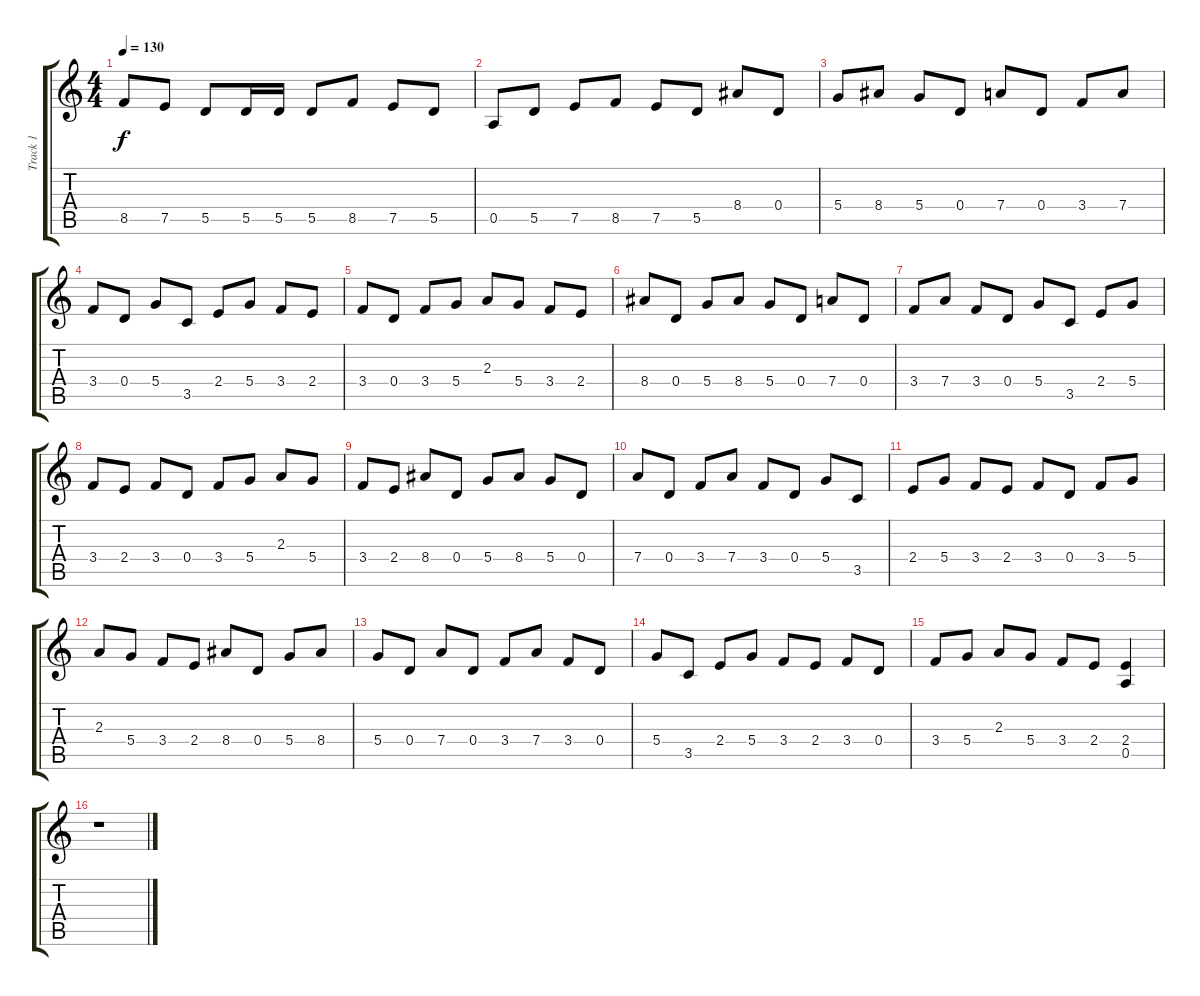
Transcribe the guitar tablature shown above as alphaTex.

\track ("Track 1" "Track 1") {instrument electricguitarclean}
\staff {score tabs}
\tuning (E4 B3 G3 D3 A2 E2) {hide}
\ts (4 4)
\tempo 130
\clef g2
\ks c
8.5.8{dy f} 7.5.8 5.5.8 5.5.16 5.5.16 5.5.8 8.5.8 7.5.8 5.5.8 |
0.5.8 5.5.8 7.5.8 8.5.8 7.5.8 5.5.8 8.4.8 0.4.8 |
5.4.8 8.4.8 5.4.8 0.4.8 7.4.8 0.4.8 3.4.8 7.4.8 |
3.4.8 0.4.8 5.4.8 3.5.8 2.4.8 5.4.8 3.4.8 2.4.8 |
3.4.8 0.4.8 3.4.8 5.4.8 2.3.8 5.4.8 3.4.8 2.4.8 |
8.4.8 0.4.8 5.4.8 8.4.8 5.4.8 0.4.8 7.4.8 0.4.8 |
3.4.8 7.4.8 3.4.8 0.4.8 5.4.8 3.5.8 2.4.8 5.4.8 |
3.4.8 2.4.8 3.4.8 0.4.8 3.4.8 5.4.8 2.3.8 5.4.8 |
3.4.8 2.4.8 8.4.8 0.4.8 5.4.8 8.4.8 5.4.8 0.4.8 |
7.4.8 0.4.8 3.4.8 7.4.8 3.4.8 0.4.8 5.4.8 3.5.8 |
2.4.8 5.4.8 3.4.8 2.4.8 3.4.8 0.4.8 3.4.8 5.4.8 |
2.3.8 5.4.8 3.4.8 2.4.8 8.4.8 0.4.8 5.4.8 8.4.8 |
5.4.8 0.4.8 7.4.8 0.4.8 3.4.8 7.4.8 3.4.8 0.4.8 |
5.4.8 3.5.8 2.4.8 5.4.8 3.4.8 2.4.8 3.4.8 0.4.8 |
3.4.8 5.4.8 2.3.8 5.4.8 3.4.8 2.4.8 (2.4 0.5).4 |
r.1
